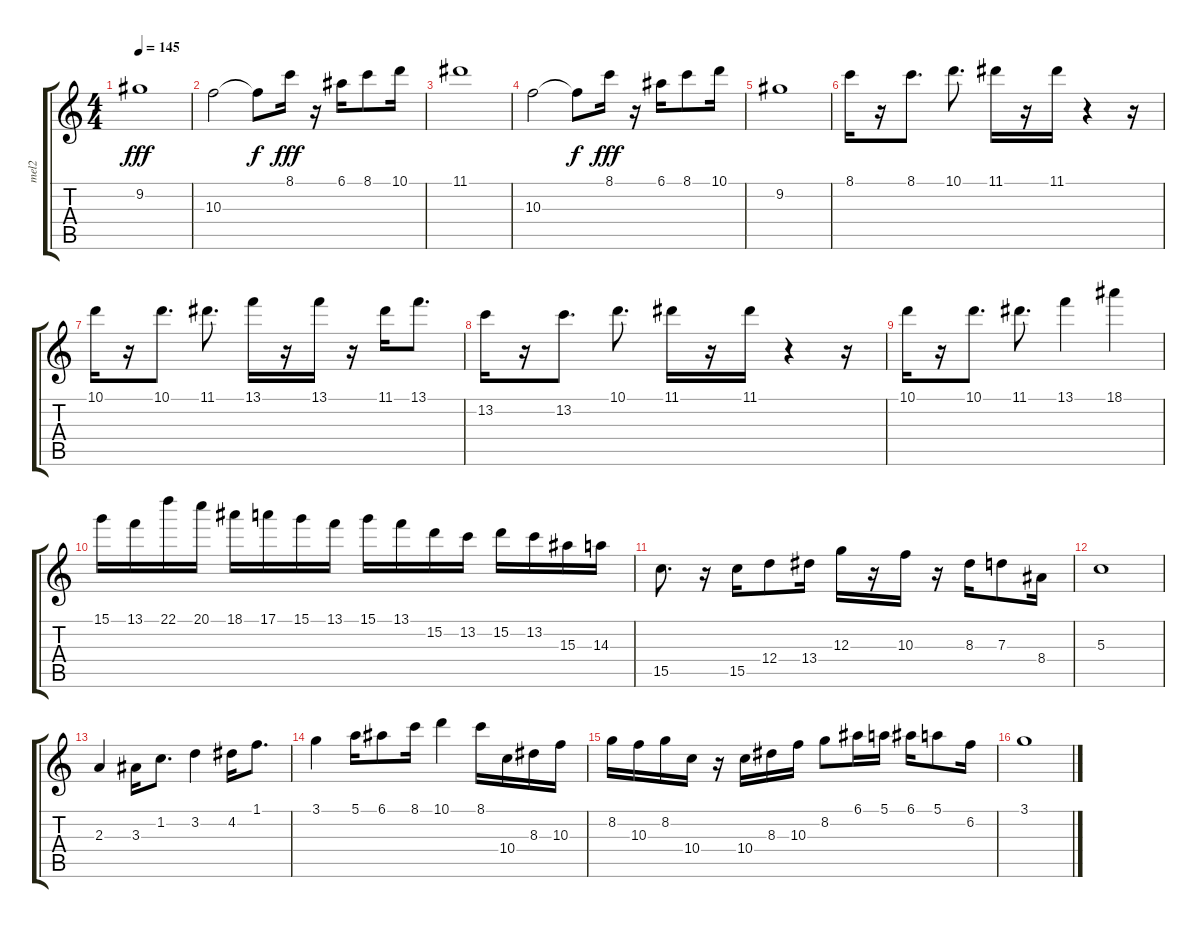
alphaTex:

\track ("mel2" "mel2") {instrument overdrivenguitar}
\staff {score tabs}
\tuning (E4 B3 G3 D3 A2 E2) {hide}
\ts (4 4)
\tempo 145
\clef g2
\ks c
9.2.1{dy fff} |
10.3.2 10.3{t}.8{dy f} 8.1.16{dy fff} r.16 6.1.16 8.1.8 10.1.16 |
11.1.1 |
10.3.2 10.3{t}.8{dy f} 8.1.16{dy fff} r.16 6.1.16 8.1.8 10.1.16 |
9.2.1 |
8.1.16 r.16 8.1.8{d} 10.1.8{d} 11.1.16 r.16 11.1.16 r.4 r.16 |
10.1.16 r.16 10.1.8{d} 11.1.8{d} 13.1.16 r.16 13.1.16 r.16 11.1.16 13.1.8{d} |
13.2.16 r.16 13.2.8{d} 10.1.8{d} 11.1.16 r.16 11.1.16 r.4 r.16 |
10.1.16 r.16 10.1.8{d} 11.1.8{d} 13.1.4 18.1.4 |
15.1.16 13.1.16 22.1.16 20.1.16 18.1.16 17.1.16 15.1.16 13.1.16 15.1.16 13.1.16 15.2.16 13.2.16 15.2.16 13.2.16 15.3.16 14.3.16 |
15.5.8{d} r.16 15.5.16 12.4.8 13.4.16 12.3.16 r.16 10.3.16 r.16 8.3.16 7.3.8 8.4.16 |
5.3.1 |
2.3.4 3.3.16 1.2.8{d} 3.2.4 4.2.16 1.1.8{d} |
3.1.4 5.1.16 6.1.8 8.1.16 10.1.4 8.1.16 10.4.16 8.3.16 10.3.16 |
8.2.16 10.3.16 8.2.16 10.4.16 r.16 10.4.16 8.3.16 10.3.16 8.2.8 6.1.16 5.1.16 6.1.16 5.1.8 6.2.16 |
3.1.1
